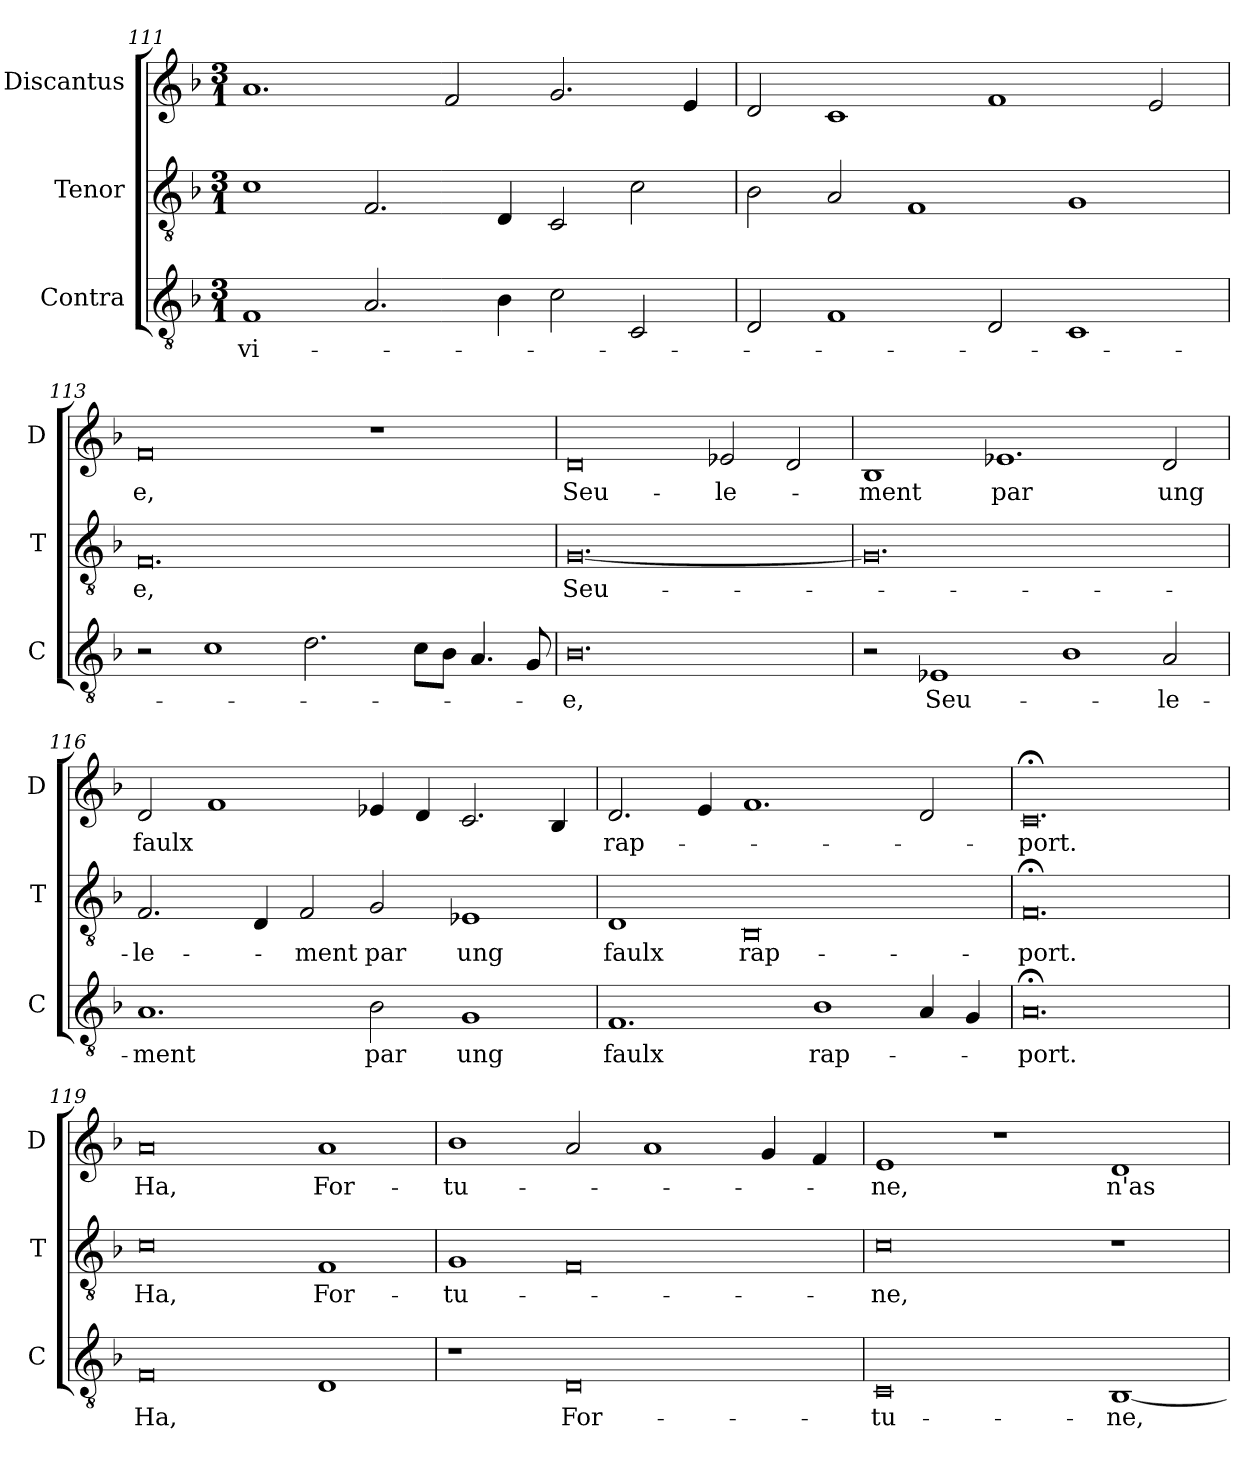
**kern	**text	**kern	**text	**kern	**text
*part3	*part3	*part2	*part2	*part1	*part1
*staff3	*staff3	*staff2	*staff2	*staff1	*staff1
*I"Contra	*	*I"Tenor	*	*I"Discantus	*
*I'C	*	*I'T	*	*I'D	*
*clefGv2	*	*clefGv2	*	*clefG2	*
*k[b-]	*	*k[b-]	*	*k[b-]	*
*M3/1	*	*M3/1	*	*M3/1	*
=111	=111	=111	=111	=111	=111
1F	vi-	1c	.	1.a	.
2.A/	.	2.F/	.	.	.
.	.	.	.	2f/	.
4B-\	.	4D/	.	.	.
2c\	.	2C/	.	2.g/	.
2C/	.	2c\	.	.	.
.	.	.	.	4e/	.
=112	=112	=112	=112	=112	=112
2D/	.	2B-\	.	2d/	.
1F	.	2A/	.	1c	.
.	.	1F	.	.	.
2D/	.	.	.	1f	.
1C	.	1G	.	.	.
.	.	.	.	2e/	.
=113	=113	=113	=113	=113	=113
2r	.	0.F	-e,	0f	-e,
1c	.	.	.	.	.
2.d\	.	.	.	.	.
.	.	.	.	1r	.
8c\L	.	.	.	.	.
8B-\J	.	.	.	.	.
4.A/	.	.	.	.	.
8G/	.	.	.	.	.
=114	=114	=114	=114	=114	=114
0.B-	-e,	[0.G	Seu-	0d	Seu-
.	.	.	.	2e-X/	-le-
.	.	.	.	2d/	.
=115	=115	=115	=115	=115	=115
2r	.	0.G]	.	1B-	-ment
1E-X	Seu-	.	.	.	.
.	.	.	.	1.e-X	par
1B-	.	.	.	.	.
2A/	-le-	.	.	2d/	ung
=116	=116	=116	=116	=116	=116
1.A	-ment	2.F/	-le-	2d/	faulx
.	.	.	.	1f	.
.	.	4D/	.	.	.
.	.	2F/	-ment	.	.
2B-\	par	2G/	par	4e-X/	.
.	.	.	.	4d/	.
1G	ung	1E-X	ung	2.c/	.
.	.	.	.	4B-/	.
=117	=117	=117	=117	=117	=117
1.F	faulx	1D	faulx	2.d/	rap-
.	.	.	.	4e/	.
.	.	0BB-	rap-	1.f	.
1B-	rap-	.	.	.	.
4A/	.	.	.	2d/	.
4G/	.	.	.	.	.
=118	=118	=118	=118	=118	=118
0.A;<	-port.	0.F;<	-port.	0.c;<	-port.
=119	=119	=119	=119	=119	=119
0F	Ha,	0c	Ha,	0a	Ha,
1D	.	1F	For-	1a	For-
=120	=120	=120	=120	=120	=120
1r	.	1G	-tu-	1b-	-tu-
0D	For-	0F	.	2a/	.
.	.	.	.	1a	.
.	.	.	.	4g/	.
.	.	.	.	4f/	.
=121	=121	=121	=121	=121	=121
0C	-tu-	0c	-ne,	1e	-ne,
.	.	.	.	1r	.
[1BB-	-ne,	1r	.	1d	n'as
=	=	=	=	=	=
*-	*-	*-	*-	*-	*-
